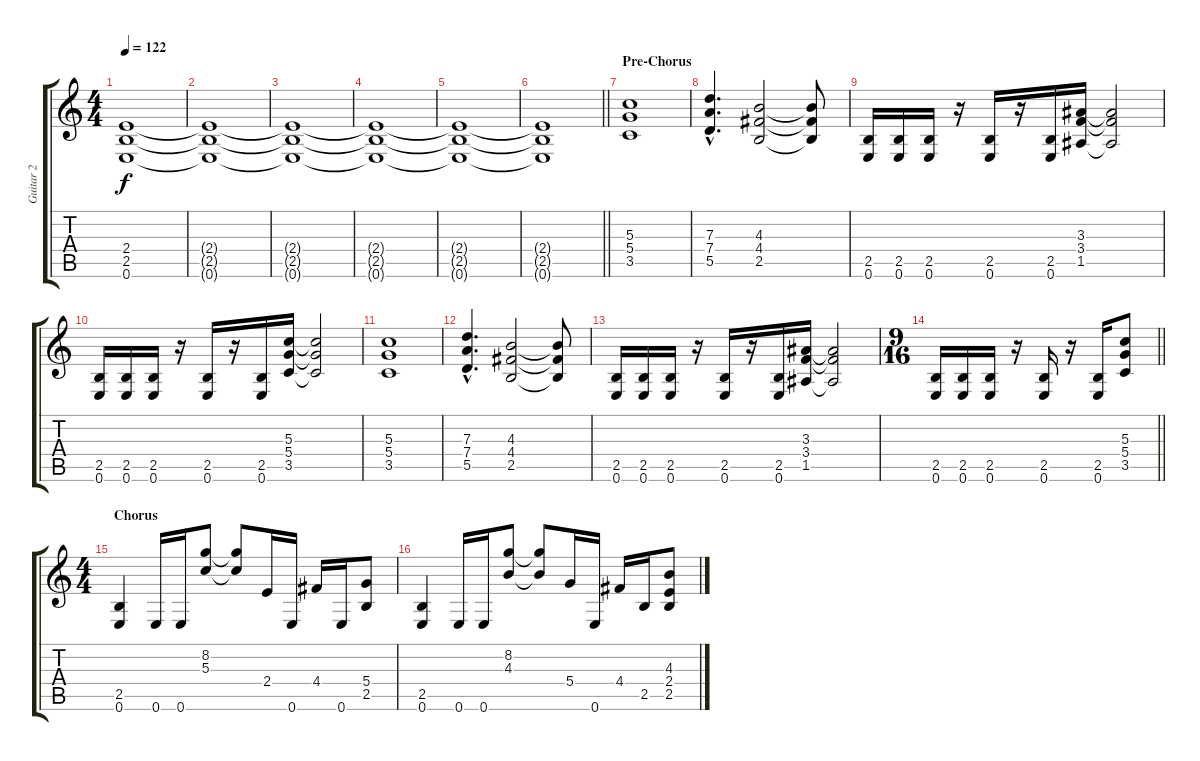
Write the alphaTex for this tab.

\track ("Guitar 2" "Guitar 2") {instrument distortionguitar}
\staff {score tabs}
\tuning (E4 B3 G3 D3 A2 E2) {hide}
\ts (4 4)
\tempo 122
\clef g2
\ks c
(2.4{t} 2.5{t} 0.6{t}).1{dy f} |
(2.4{t} 2.5{t} 0.6{t}).1 |
(2.4{t} 2.5{t} 0.6{t}).1 |
(2.4{t} 2.5{t} 0.6{t}).1 |
(2.4{t} 2.5{t} 0.6{t}).1 |
\barLineRight lightlight
(2.4{t} 2.5{t} 0.6{t}).1 |
\section ("" "Pre-Chorus")
(5.3 5.4 3.5).1 |
(7.3{hac} 7.4{hac} 5.5{hac}).4{d} (4.3 4.4 2.5).2 (4.3{t} 4.4{t} 2.5{t}).8 |
(2.5 0.6).16 (2.5 0.6).16 (2.5 0.6).16 r.16 (2.5 0.6).16 r.16 (2.5 0.6).16 (3.3 3.4 1.5).16 (3.3{t} 3.4{t} 1.5{t}).2 |
(2.5 0.6).16 (2.5 0.6).16 (2.5 0.6).16 r.16 (2.5 0.6).16 r.16 (2.5 0.6).16 (5.3 5.4 3.5).16 (5.3{t} 5.4{t} 3.5{t}).2 |
(5.3 5.4 3.5).1 |
(7.3{hac} 7.4{hac} 5.5{hac}).4{d} (4.3 4.4 2.5).2 (4.3{t} 4.4{t} 2.5{t}).8 |
(2.5 0.6).16 (2.5 0.6).16 (2.5 0.6).16 r.16 (2.5 0.6).16 r.16 (2.5 0.6).16 (3.3 3.4 1.5).16 (3.3{t} 3.4{t} 1.5{t}).2 |
\ts (9 16)
\barLineRight lightlight
(2.5 0.6).16 (2.5 0.6).16 (2.5 0.6).16 r.16 (2.5 0.6).16 r.16 (2.5 0.6).16 (5.3 5.4 3.5).8 |
\ts (4 4)
\section ("" "Chorus")
(2.5 0.6).4 0.6.16 0.6.16 (8.2 5.3).8 (8.2{t} 5.3{t}).8 2.4.16 0.6.16 4.4.16 0.6.16 (5.4 2.5).8 |
(2.5 0.6).4 0.6.16 0.6.16 (8.2 4.3).8 (8.2{t} 4.3{t}).8 5.4.16 0.6.16 4.4.16 2.5.16 (4.3 2.4 2.5).8
